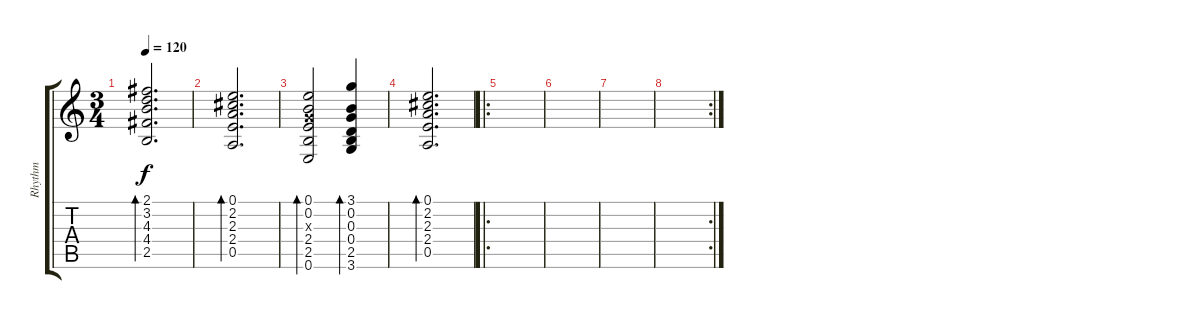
\track ("Rhythm" "Rhythm") {instrument acousticguitarsteel}
\staff {score tabs}
\tuning (E4 B3 G3 D3 A2 E2) {hide}
\ts (3 4)
\tempo 120
\clef g2
\ks c
(2.1 3.2 4.3 4.4 2.5).2{d bd 120 dy f} |
(0.1 2.2 2.3 2.4 0.5).2{d bd 120} |
(0.1 0.2 0.3{x} 2.4 2.5 0.6).2{bd 120} (3.1 0.2 0.3 0.4 2.5 3.6).4{bd 120} |
(0.1 2.2 2.3 2.4 0.5).2{d bd 120} |
\ro
|
|
|
\rc 2
